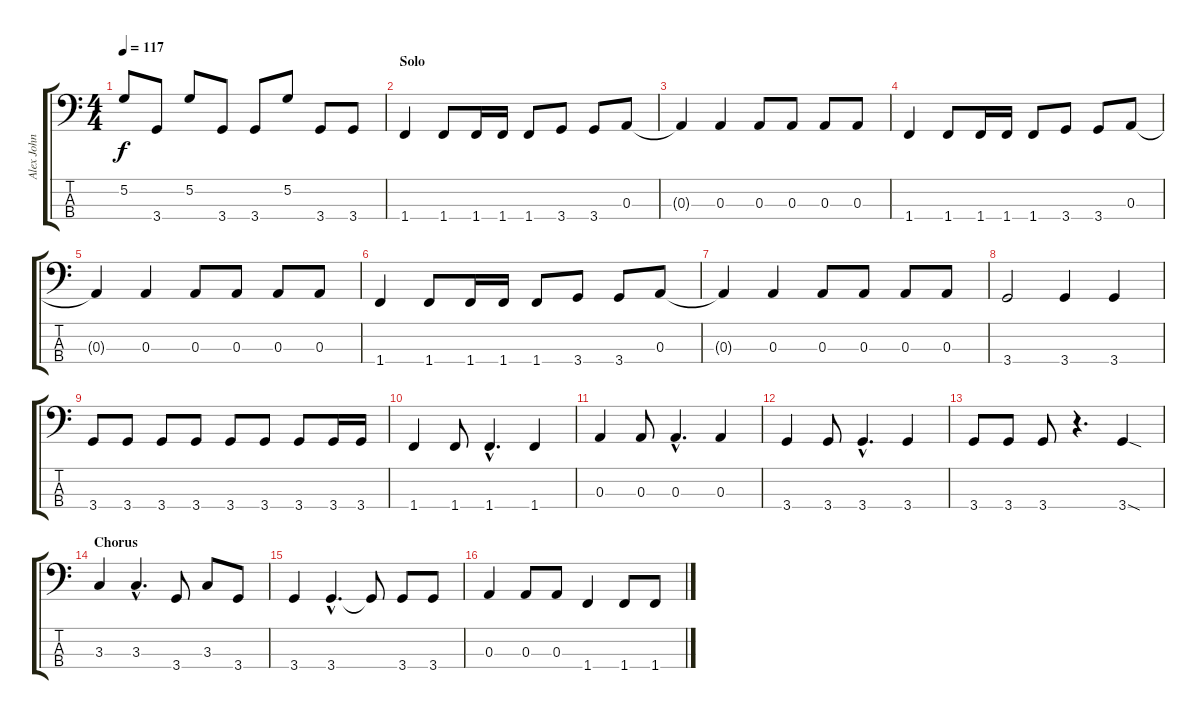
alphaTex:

\track ("Alex John Such" "Alex John ") {instrument electricbasspick}
\staff {score tabs}
\tuning (G2 D2 A1 E1) {hide}
\ts (4 4)
\tempo 117
\clef f4
\ks c
5.2.8{dy f} 3.4.8 5.2.8 3.4.8 3.4.8 5.2.8 3.4.8 3.4.8 |
\section ("" "Solo")
1.4.4 1.4.8 1.4.16 1.4.16 1.4.8 3.4.8 3.4.8 0.3.8 |
0.3{t}.4 0.3.4 0.3.8 0.3.8 0.3.8 0.3.8 |
1.4.4 1.4.8 1.4.16 1.4.16 1.4.8 3.4.8 3.4.8 0.3.8 |
0.3{t}.4 0.3.4 0.3.8 0.3.8 0.3.8 0.3.8 |
1.4.4 1.4.8 1.4.16 1.4.16 1.4.8 3.4.8 3.4.8 0.3.8 |
0.3{t}.4 0.3.4 0.3.8 0.3.8 0.3.8 0.3.8 |
3.4.2 3.4.4 3.4.4 |
3.4.8 3.4.8 3.4.8 3.4.8 3.4.8 3.4.8 3.4.8 3.4.16 3.4.16 |
1.4.4 1.4.8 1.4{hac}.4{d} 1.4.4 |
0.3.4 0.3.8 0.3{hac}.4{d} 0.3.4 |
3.4.4 3.4.8 3.4{hac}.4{d} 3.4.4 |
3.4.8 3.4.8 3.4.8 r.4{d} 3.4{sod}.4 |
\section ("" "Chorus ")
3.3.4 3.3{hac}.4{d} 3.4.8 3.3.8 3.4.8 |
3.4.4 3.4{hac}.4{d} 3.4{t}.8 3.4.8 3.4.8 |
0.3.4 0.3.8 0.3.8 1.4.4 1.4.8 1.4.8
